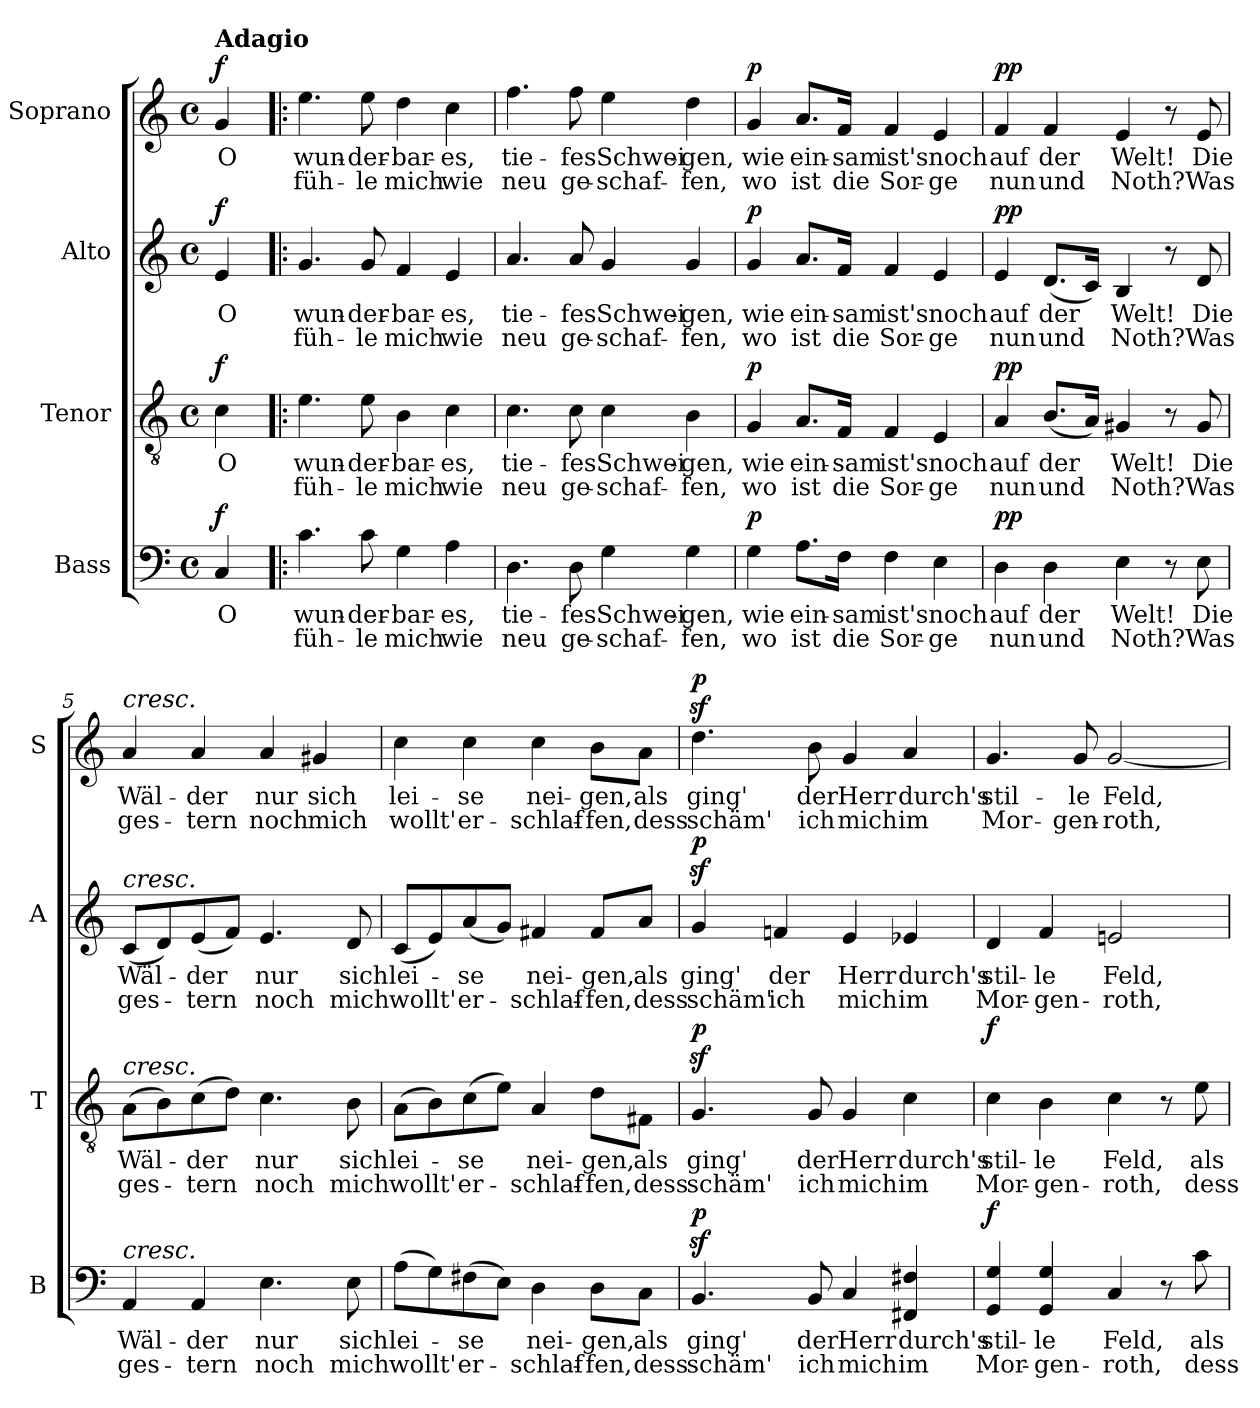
**kern	**text	**text	**dynam	**kern	**text	**text	**dynam	**kern	**text	**text	**dynam	**kern	**text	**text	**dynam
*part4	*part4	*part4	*part4	*part3	*part3	*part3	*part3	*part2	*part2	*part2	*part2	*part1	*part1	*part1	*part1
*staff4	*staff4	*staff4	*staff4	*staff3	*staff3	*staff3	*staff3	*staff2	*staff2	*staff2	*staff2	*staff1	*staff1	*staff1	*staff1
*I"Bass	*	*	*	*I"Tenor	*	*	*	*I"Alto	*	*	*	*I"Soprano	*	*	*
*I'B	*	*	*	*I'T	*	*	*	*I'A	*	*	*	*I'S	*	*	*
*clefF4	*	*	*	*clefGv2	*	*	*	*clefG2	*	*	*	*clefG2	*	*	*
*k[]	*	*	*	*k[]	*	*	*	*k[]	*	*	*	*k[]	*	*	*
*M4/4	*	*	*	*M4/4	*	*	*	*M4/4	*	*	*	*M4/4	*	*	*
*met(c)	*	*	*	*met(c)	*	*	*	*met(c)	*	*	*	*met(c)	*	*	*
=	=	=	=	=	=	=	=	=	=	=	=	=	=	=	=
!	!	!	!	!	!	!	!	!	!	!	!	!LO:TX:a:B:t=Adagio	!	!	!
!	!LO:LY:b	!	!LO:DY:b	!	!LO:LY:b	!	!LO:DY:b	!	!LO:LY:b	!	!LO:DY:b	!	!LO:LY:b	!	!LO:DY:b
4C/	O	.	f	4c\	O	.	f	4e/	O	.	f	4g/	O	.	f
=1!|:	=1!|:	=1!|:	=1!|:	=1!|:	=1!|:	=1!|:	=1!|:	=1!|:	=1!|:	=1!|:	=1!|:	=1!|:	=1!|:	=1!|:	=1!|:
!	!LO:LY:b	!LO:LY:b	!	!	!LO:LY:b	!LO:LY:b	!	!	!LO:LY:b	!LO:LY:b	!	!	!LO:LY:b	!LO:LY:b	!
4.c\	wun-	füh-	.	4.e\	wun-	füh-	.	4.g/	wun-	füh-	.	4.ee\	wun-	füh-	.
!	!LO:LY:b	!LO:LY:b	!	!	!LO:LY:b	!LO:LY:b	!	!	!LO:LY:b	!LO:LY:b	!	!	!LO:LY:b	!LO:LY:b	!
8c\	-der-	-le	.	8e\	-der-	-le	.	8g/	-der-	-le	.	8ee\	-der-	-le	.
!	!LO:LY:b	!LO:LY:b	!	!	!LO:LY:b	!LO:LY:b	!	!	!LO:LY:b	!LO:LY:b	!	!	!LO:LY:b	!LO:LY:b	!
4G\	-bar-	mich	.	4B\	-bar-	mich	.	4f/	-bar-	mich	.	4dd\	-bar-	mich	.
!	!LO:LY:b	!LO:LY:b	!	!	!LO:LY:b	!LO:LY:b	!	!	!LO:LY:b	!LO:LY:b	!	!	!LO:LY:b	!LO:LY:b	!
4A\	-es,	wie	.	4c\	-es,	wie	.	4e/	-es,	wie	.	4cc\	-es,	wie	.
=2	=2	=2	=2	=2	=2	=2	=2	=2	=2	=2	=2	=2	=2	=2	=2
!	!LO:LY:b	!LO:LY:b	!	!	!LO:LY:b	!LO:LY:b	!	!	!LO:LY:b	!LO:LY:b	!	!	!LO:LY:b	!LO:LY:b	!
4.D\	tie-	neu	.	4.c\	tie-	neu	.	4.a/	tie-	neu	.	4.ff\	tie-	neu	.
!	!LO:LY:b	!LO:LY:b	!	!	!LO:LY:b	!LO:LY:b	!	!	!LO:LY:b	!LO:LY:b	!	!	!LO:LY:b	!LO:LY:b	!
8D\	-fes	ge-	.	8c\	-fes	ge-	.	8a/	-fes	ge-	.	8ff\	-fes	ge-	.
!	!LO:LY:b	!LO:LY:b	!	!	!LO:LY:b	!LO:LY:b	!	!	!LO:LY:b	!LO:LY:b	!	!	!LO:LY:b	!LO:LY:b	!
4G\	Schwei-	-schaf-	.	4c\	Schwei-	-schaf-	.	4g/	Schwei-	-schaf-	.	4ee\	Schwei-	-schaf-	.
!	!LO:LY:b	!LO:LY:b	!	!	!LO:LY:b	!LO:LY:b	!	!	!LO:LY:b	!LO:LY:b	!	!	!LO:LY:b	!LO:LY:b	!
4G\	-gen,	-fen,	.	4B\	-gen,	-fen,	.	4g/	-gen,	-fen,	.	4dd\	-gen,	-fen,	.
=3	=3	=3	=3	=3	=3	=3	=3	=3	=3	=3	=3	=3	=3	=3	=3
!	!LO:LY:b	!LO:LY:b	!LO:DY:b	!	!LO:LY:b	!LO:LY:b	!LO:DY:b	!	!LO:LY:b	!LO:LY:b	!LO:DY:b	!	!LO:LY:b	!LO:LY:b	!LO:DY:b
4G\	wie	wo	p	4G/	wie	wo	p	4g/	wie	wo	p	4g/	wie	wo	p
!	!LO:LY:b	!LO:LY:b	!	!	!LO:LY:b	!LO:LY:b	!	!	!LO:LY:b	!LO:LY:b	!	!	!LO:LY:b	!LO:LY:b	!
8.A\L	ein-	ist	.	8.A/L	ein-	ist	.	8.a/L	ein-	ist	.	8.a/L	ein-	ist	.
!	!LO:LY:b	!LO:LY:b	!	!	!LO:LY:b	!LO:LY:b	!	!	!LO:LY:b	!LO:LY:b	!	!	!LO:LY:b	!LO:LY:b	!
16F\Jk	-sam	die	.	16F/Jk	-sam	die	.	16f/Jk	-sam	die	.	16f/Jk	-sam	die	.
!	!LO:LY:b	!LO:LY:b	!	!	!LO:LY:b	!LO:LY:b	!	!	!LO:LY:b	!LO:LY:b	!	!	!LO:LY:b	!LO:LY:b	!
4F\	ist's	Sor-	.	4F/	ist's	Sor-	.	4f/	ist's	Sor-	.	4f/	ist's	Sor-	.
!	!LO:LY:b	!LO:LY:b	!	!	!LO:LY:b	!LO:LY:b	!	!	!LO:LY:b	!LO:LY:b	!	!	!LO:LY:b	!LO:LY:b	!
4E\	noch	-ge	.	4E/	noch	-ge	.	4e/	noch	-ge	.	4e/	noch	-ge	.
!!LO:PB:g=z
=4	=4	=4	=4	=4	=4	=4	=4	=4	=4	=4	=4	=4	=4	=4	=4
!	!LO:LY:b	!LO:LY:b	!LO:DY:b	!	!LO:LY:b	!LO:LY:b	!LO:DY:b	!	!LO:LY:b	!LO:LY:b	!LO:DY:b	!	!LO:LY:b	!LO:LY:b	!LO:DY:b
4D\	auf	nun	pp	4A/	auf	nun	pp	4e/	auf	nun	pp	4f/	auf	nun	pp
!	!LO:LY:b	!LO:LY:b	!	!	!LO:LY:b	!LO:LY:b	!	!	!LO:LY:b	!LO:LY:b	!	!	!LO:LY:b	!LO:LY:b	!
4D\	der	und	.	(<8.B/L	der	und	.	(<8.d/L	der	und	.	4f/	der	und	.
.	.	.	.	16A/Jk)	.	.	.	16c/Jk)	.	.	.	.	.	.	.
!	!LO:LY:b	!LO:LY:b	!	!	!LO:LY:b	!LO:LY:b	!	!	!LO:LY:b	!LO:LY:b	!	!	!LO:LY:b	!LO:LY:b	!
4E\	Welt!	Noth?	.	4G#X/	Welt!	Noth?	.	4B/	Welt!	Noth?	.	4e/	Welt!	Noth?	.
8r	.	.	.	8r	.	.	.	8r	.	.	.	8r	.	.	.
!	!LO:LY:b	!LO:LY:b	!	!	!LO:LY:b	!LO:LY:b	!	!	!LO:LY:b	!LO:LY:b	!	!	!LO:LY:b	!LO:LY:b	!
8E\	Die	Was	.	8G#/	Die	Was	.	8d/	Die	Was	.	8e/	Die	Was	.
!!LO:LB:g=z
=5	=5	=5	=5	=5	=5	=5	=5	=5	=5	=5	=5	=5	=5	=5	=5
!	!	!	!	!	!	!	!	!	!	!	!	!LO:TX:a:i:t=cresc.	!	!	!
!	!	!	!	!	!	!	!	!LO:TX:a:i:t=cresc.	!	!	!	!	!	!	!
!	!	!	!	!LO:TX:a:i:t=cresc.	!	!	!	!	!	!	!	!	!	!	!
!LO:TX:a:i:t=cresc.	!	!	!	!	!	!	!	!	!	!	!	!	!	!	!
!	!LO:LY:b	!LO:LY:b	!	!	!LO:LY:b	!LO:LY:b	!	!	!LO:LY:b	!LO:LY:b	!	!	!LO:LY:b	!LO:LY:b	!
4AA/	Wäl-	ges-	.	(>8A\L	Wäl-	ges-	.	(<8c/L	Wäl-	ges-	.	4a/	Wäl-	ges-	.
.	.	.	.	8B\)	.	.	.	8d/)	.	.	.	.	.	.	.
!	!LO:LY:b	!LO:LY:b	!	!	!LO:LY:b	!LO:LY:b	!	!	!LO:LY:b	!LO:LY:b	!	!	!LO:LY:b	!LO:LY:b	!
4AA/	-der	-tern	.	(>8c\	-der	-tern	.	(<8e/	-der	-tern	.	4a/	-der	-tern	.
.	.	.	.	8d\J)	.	.	.	8f/J)	.	.	.	.	.	.	.
!	!LO:LY:b	!LO:LY:b	!	!	!LO:LY:b	!LO:LY:b	!	!	!LO:LY:b	!LO:LY:b	!	!	!LO:LY:b	!LO:LY:b	!
4.E\	nur	noch	.	4.c\	nur	noch	.	4.e/	nur	noch	.	4a/	nur	noch	.
!	!	!	!	!	!	!	!	!	!	!	!	!	!LO:LY:b	!LO:LY:b	!
.	.	.	.	.	.	.	.	.	.	.	.	4g#X/	sich	mich	.
!	!LO:LY:b	!LO:LY:b	!	!	!LO:LY:b	!LO:LY:b	!	!	!LO:LY:b	!LO:LY:b	!	!	!	!	!
8E\	sich	mich	.	8B\	sich	mich	.	8d/	sich	mich	.	.	.	.	.
=6	=6	=6	=6	=6	=6	=6	=6	=6	=6	=6	=6	=6	=6	=6	=6
!	!LO:LY:b	!LO:LY:b	!	!	!LO:LY:b	!LO:LY:b	!	!	!LO:LY:b	!LO:LY:b	!	!	!LO:LY:b	!LO:LY:b	!
(>8A\L	lei-	wollt'	.	(>8A\L	lei-	wollt'	.	(<8c/L	lei-	wollt'	.	4cc\	lei-	wollt'	.
8G\)	.	.	.	8B\)	.	.	.	8e/)	.	.	.	.	.	.	.
!	!LO:LY:b	!LO:LY:b	!	!	!LO:LY:b	!LO:LY:b	!	!	!LO:LY:b	!LO:LY:b	!	!	!LO:LY:b	!LO:LY:b	!
(>8F#X\	-se	er-	.	(>8c\	-se	er-	.	(<8a/	-se	er-	.	4cc\	-se	er-	.
8E\J)	.	.	.	8e\J)	.	.	.	8g/J)	.	.	.	.	.	.	.
!	!LO:LY:b	!LO:LY:b	!	!	!LO:LY:b	!LO:LY:b	!	!	!LO:LY:b	!LO:LY:b	!	!	!LO:LY:b	!LO:LY:b	!
4D\	nei-	-schlaf-	.	4A/	nei-	-schlaf-	.	4f#X/	nei-	-schlaf-	.	4cc\	nei-	-schlaf-	.
!	!LO:LY:b	!LO:LY:b	!	!	!LO:LY:b	!LO:LY:b	!	!	!LO:LY:b	!LO:LY:b	!	!	!LO:LY:b	!LO:LY:b	!
8D\L	-gen,	-fen,	.	8d\L	-gen,	-fen,	.	8f#/L	-gen,	-fen,	.	8b\L	-gen,	-fen,	.
!	!LO:LY:b	!LO:LY:b	!	!	!LO:LY:b	!LO:LY:b	!	!	!LO:LY:b	!LO:LY:b	!	!	!LO:LY:b	!LO:LY:b	!
8C\J	als	dess	.	8F#X\J	als	dess	.	8a/J	als	dess	.	8a\J	als	dess	.
=7	=7	=7	=7	=7	=7	=7	=7	=7	=7	=7	=7	=7	=7	=7	=7
!	!LO:LY:b	!LO:LY:b	!LO:DY:b	!	!LO:LY:b	!LO:LY:b	!LO:DY:b	!	!LO:LY:b	!LO:LY:b	!LO:DY:b	!	!LO:LY:b	!LO:LY:b	!LO:DY:b
4.BBz</	ging'	schäm'	p	4.Gz</	ging'	schäm'	p	4gz</	ging'	schäm'	p	4.ddz<\	ging'	schäm'	p
!	!	!	!	!	!	!	!	!	!LO:LY:b	!LO:LY:b	!	!	!	!	!
.	.	.	.	.	.	.	.	4fn/	der	ich	.	.	.	.	.
!	!LO:LY:b	!LO:LY:b	!	!	!LO:LY:b	!LO:LY:b	!	!	!	!	!	!	!LO:LY:b	!LO:LY:b	!
8BB/	der	ich	.	8G/	der	ich	.	.	.	.	.	8b\	der	ich	.
!	!LO:LY:b	!LO:LY:b	!	!	!LO:LY:b	!LO:LY:b	!	!	!LO:LY:b	!LO:LY:b	!	!	!LO:LY:b	!LO:LY:b	!
4C/	Herr	mich	.	4G/	Herr	mich	.	4e/	Herr	mich	.	4g/	Herr	mich	.
!	!LO:LY:b	!LO:LY:b	!	!	!LO:LY:b	!LO:LY:b	!	!	!LO:LY:b	!LO:LY:b	!	!	!LO:LY:b	!LO:LY:b	!
4FF#X/ 4F#X/	durch's	im	.	4c\	durch's	im	.	4e-X/	durch's	im	.	4a/	durch's	im	.
!!LO:PB:g=z
=8	=8	=8	=8	=8	=8	=8	=8	=8	=8	=8	=8	=8	=8	=8	=8
!	!LO:LY:b	!LO:LY:b	!LO:DY:b	!	!LO:LY:b	!LO:LY:b	!LO:DY:b	!	!LO:LY:b	!LO:LY:b	!	!	!LO:LY:b	!LO:LY:b	!
4GG/ 4G/	stil-	Mor-	f	4c\	stil-	Mor-	f	4d/	stil-	Mor-	.	4.g/	stil-	Mor-	.
!	!LO:LY:b	!LO:LY:b	!	!	!LO:LY:b	!LO:LY:b	!	!	!LO:LY:b	!LO:LY:b	!	!	!	!	!
4GG/ 4G/	-le	-gen-	.	4B\	-le	-gen-	.	4f/	-le	-gen-	.	.	.	.	.
!	!	!	!	!	!	!	!	!	!	!	!	!	!LO:LY:b	!LO:LY:b	!
.	.	.	.	.	.	.	.	.	.	.	.	8g/	-le	-gen-	.
!	!LO:LY:b	!LO:LY:b	!	!	!LO:LY:b	!LO:LY:b	!	!	!LO:LY:b	!LO:LY:b	!	!	!LO:LY:b	!LO:LY:b	!
4C/	Feld,	-roth,	.	4c\	Feld,	-roth,	.	2en/	Feld,	-roth,	.	[2g/	Feld,	-roth,	.
8r	.	.	.	8r	.	.	.	.	.	.	.	.	.	.	.
!	!LO:LY:b	!LO:LY:b	!	!	!LO:LY:b	!LO:LY:b	!	!	!	!	!	!	!	!	!
8c\	als	dess	.	8e\	als	dess	.	.	.	.	.	.	.	.	.
=	=	=	=	=	=	=	=	=	=	=	=	=	=	=	=
*-	*-	*-	*-	*-	*-	*-	*-	*-	*-	*-	*-	*-	*-	*-	*-
